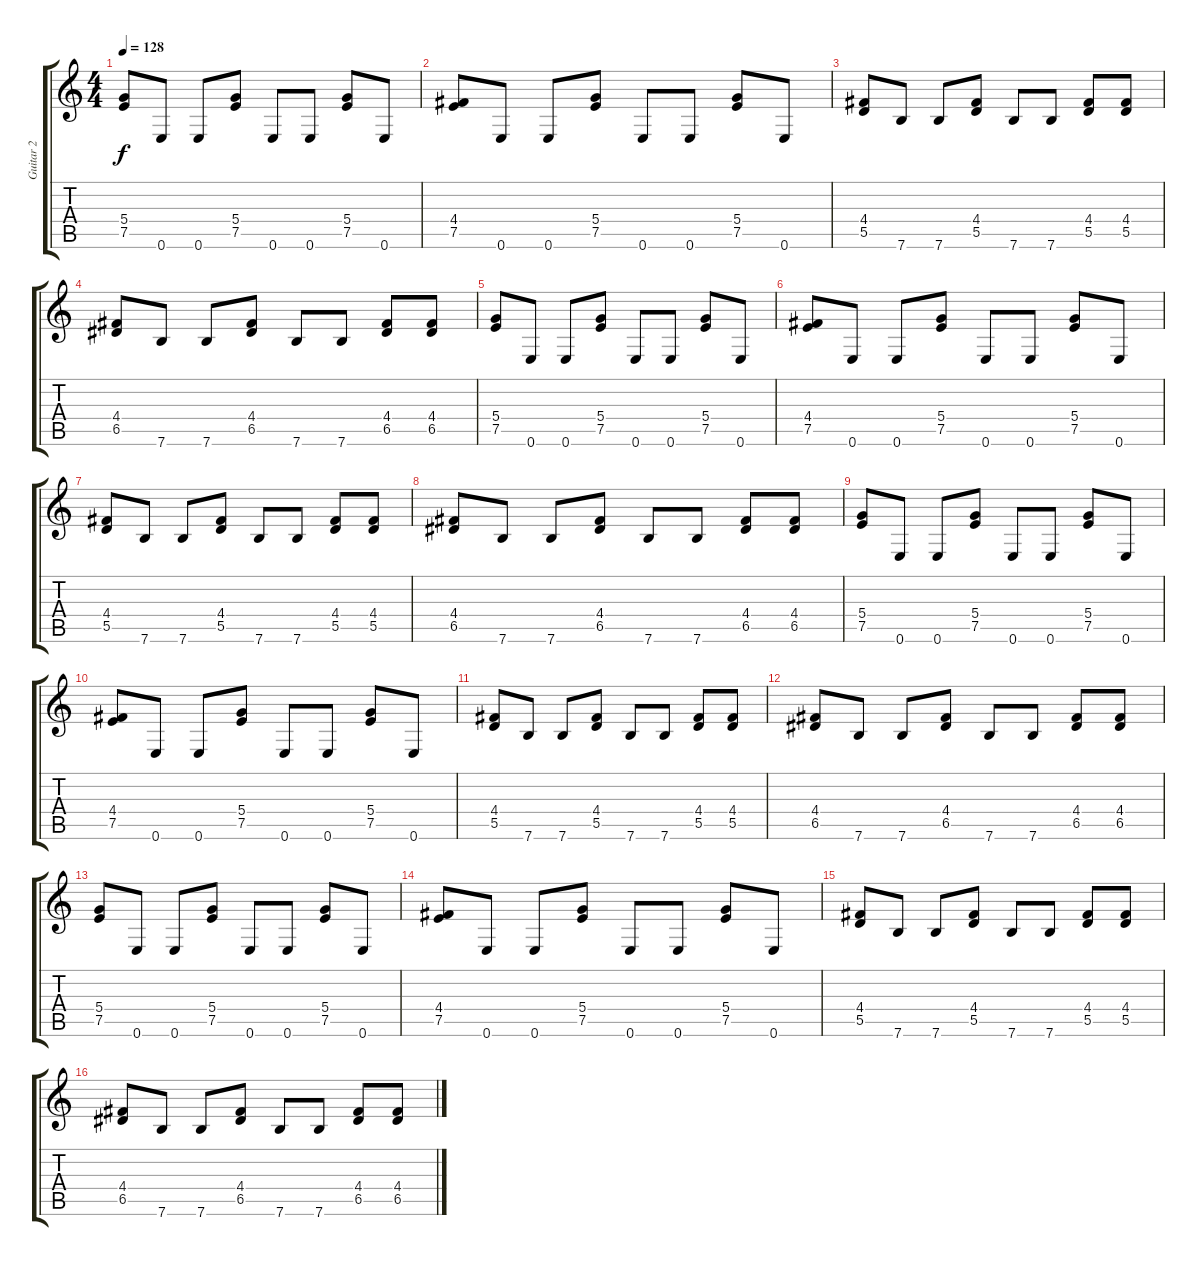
\track ("Guitar 2" "Guitar 2") {instrument electricguitarclean}
\staff {score tabs}
\tuning (E4 B3 G3 D3 A2 E2) {hide}
\ts (4 4)
\tempo 128
\clef g2
\ks c
(5.4 7.5).8{dy f} 0.6.8 0.6.8 (5.4 7.5).8 0.6.8 0.6.8 (5.4 7.5).8 0.6.8 |
(4.4 7.5).8 0.6.8 0.6.8 (5.4 7.5).8 0.6.8 0.6.8 (5.4 7.5).8 0.6.8 |
(4.4 5.5).8 7.6.8 7.6.8 (4.4 5.5).8 7.6.8 7.6.8 (4.4 5.5).8 (4.4 5.5).8 |
(4.4 6.5).8 7.6.8 7.6.8 (4.4 6.5).8 7.6.8 7.6.8 (4.4 6.5).8 (4.4 6.5).8 |
(5.4 7.5).8 0.6.8 0.6.8 (5.4 7.5).8 0.6.8 0.6.8 (5.4 7.5).8 0.6.8 |
(4.4 7.5).8 0.6.8 0.6.8 (5.4 7.5).8 0.6.8 0.6.8 (5.4 7.5).8 0.6.8 |
(4.4 5.5).8 7.6.8 7.6.8 (4.4 5.5).8 7.6.8 7.6.8 (4.4 5.5).8 (4.4 5.5).8 |
(4.4 6.5).8 7.6.8 7.6.8 (4.4 6.5).8 7.6.8 7.6.8 (4.4 6.5).8 (4.4 6.5).8 |
(5.4 7.5).8 0.6.8 0.6.8 (5.4 7.5).8 0.6.8 0.6.8 (5.4 7.5).8 0.6.8 |
(4.4 7.5).8 0.6.8 0.6.8 (5.4 7.5).8 0.6.8 0.6.8 (5.4 7.5).8 0.6.8 |
(4.4 5.5).8 7.6.8 7.6.8 (4.4 5.5).8 7.6.8 7.6.8 (4.4 5.5).8 (4.4 5.5).8 |
(4.4 6.5).8 7.6.8 7.6.8 (4.4 6.5).8 7.6.8 7.6.8 (4.4 6.5).8 (4.4 6.5).8 |
(5.4 7.5).8 0.6.8 0.6.8 (5.4 7.5).8 0.6.8 0.6.8 (5.4 7.5).8 0.6.8 |
(4.4 7.5).8 0.6.8 0.6.8 (5.4 7.5).8 0.6.8 0.6.8 (5.4 7.5).8 0.6.8 |
(4.4 5.5).8 7.6.8 7.6.8 (4.4 5.5).8 7.6.8 7.6.8 (4.4 5.5).8 (4.4 5.5).8 |
(4.4 6.5).8 7.6.8 7.6.8 (4.4 6.5).8 7.6.8 7.6.8 (4.4 6.5).8 (4.4 6.5).8
